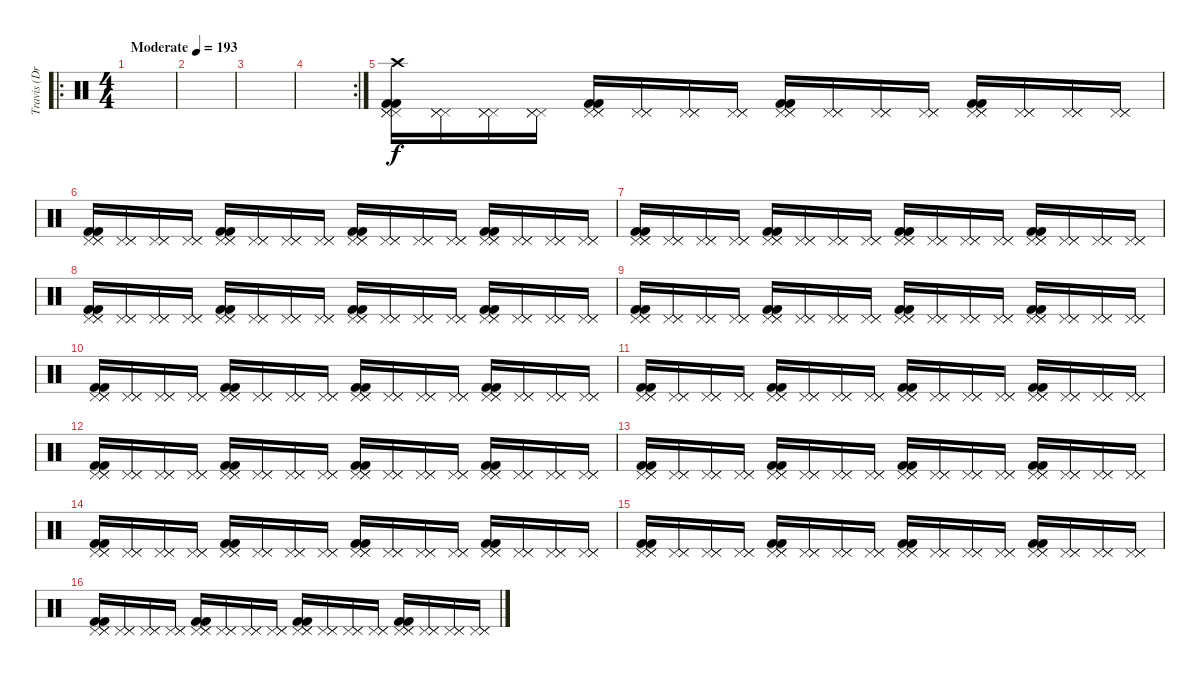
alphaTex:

\track ("Travis (Drums)" "Travis (Dr") {instrument percussion}
\staff {score}
\articulation defaults
\ro
\ts (4 4)
\tempo (193 "Moderate")
\clef neutral
\ks c
|
|
|
\rc 2
|
("Pedal Hi-Hat (hit)" "Pedal Hi-Hat (hit)" "Pedal Hi-Hat (hit)" "Kick (hit) 2" "Kick (hit) 2" "Crash high (hit)").16 ("Pedal Hi-Hat (hit)" "Pedal Hi-Hat (hit)" "Pedal Hi-Hat (hit)").16 ("Pedal Hi-Hat (hit)" "Pedal Hi-Hat (hit)" "Pedal Hi-Hat (hit)").16 ("Pedal Hi-Hat (hit)" "Pedal Hi-Hat (hit)" "Pedal Hi-Hat (hit)").16 ("Pedal Hi-Hat (hit)" "Pedal Hi-Hat (hit)" "Pedal Hi-Hat (hit)" "Kick (hit) 2" "Kick (hit) 2").16 ("Pedal Hi-Hat (hit)" "Pedal Hi-Hat (hit)" "Pedal Hi-Hat (hit)").16 ("Pedal Hi-Hat (hit)" "Pedal Hi-Hat (hit)" "Pedal Hi-Hat (hit)").16 ("Pedal Hi-Hat (hit)" "Pedal Hi-Hat (hit)" "Pedal Hi-Hat (hit)").16 ("Pedal Hi-Hat (hit)" "Pedal Hi-Hat (hit)" "Pedal Hi-Hat (hit)" "Kick (hit) 2" "Kick (hit) 2").16 ("Pedal Hi-Hat (hit)" "Pedal Hi-Hat (hit)" "Pedal Hi-Hat (hit)").16 ("Pedal Hi-Hat (hit)" "Pedal Hi-Hat (hit)" "Pedal Hi-Hat (hit)").16 ("Pedal Hi-Hat (hit)" "Pedal Hi-Hat (hit)" "Pedal Hi-Hat (hit)").16 ("Pedal Hi-Hat (hit)" "Pedal Hi-Hat (hit)" "Pedal Hi-Hat (hit)" "Kick (hit) 2" "Kick (hit) 2").16 ("Pedal Hi-Hat (hit)" "Pedal Hi-Hat (hit)" "Pedal Hi-Hat (hit)").16 ("Pedal Hi-Hat (hit)" "Pedal Hi-Hat (hit)" "Pedal Hi-Hat (hit)").16 ("Pedal Hi-Hat (hit)" "Pedal Hi-Hat (hit)" "Pedal Hi-Hat (hit)").16 |
("Pedal Hi-Hat (hit)" "Pedal Hi-Hat (hit)" "Pedal Hi-Hat (hit)" "Kick (hit) 2" "Kick (hit) 2").16 ("Pedal Hi-Hat (hit)" "Pedal Hi-Hat (hit)" "Pedal Hi-Hat (hit)").16 ("Pedal Hi-Hat (hit)" "Pedal Hi-Hat (hit)" "Pedal Hi-Hat (hit)").16 ("Pedal Hi-Hat (hit)" "Pedal Hi-Hat (hit)" "Pedal Hi-Hat (hit)").16 ("Pedal Hi-Hat (hit)" "Pedal Hi-Hat (hit)" "Pedal Hi-Hat (hit)" "Kick (hit) 2" "Kick (hit) 2").16 ("Pedal Hi-Hat (hit)" "Pedal Hi-Hat (hit)" "Pedal Hi-Hat (hit)").16 ("Pedal Hi-Hat (hit)" "Pedal Hi-Hat (hit)" "Pedal Hi-Hat (hit)").16 ("Pedal Hi-Hat (hit)" "Pedal Hi-Hat (hit)" "Pedal Hi-Hat (hit)").16 ("Pedal Hi-Hat (hit)" "Pedal Hi-Hat (hit)" "Pedal Hi-Hat (hit)" "Kick (hit) 2" "Kick (hit) 2").16 ("Pedal Hi-Hat (hit)" "Pedal Hi-Hat (hit)" "Pedal Hi-Hat (hit)").16 ("Pedal Hi-Hat (hit)" "Pedal Hi-Hat (hit)" "Pedal Hi-Hat (hit)").16 ("Pedal Hi-Hat (hit)" "Pedal Hi-Hat (hit)" "Pedal Hi-Hat (hit)").16 ("Pedal Hi-Hat (hit)" "Pedal Hi-Hat (hit)" "Pedal Hi-Hat (hit)" "Kick (hit) 2" "Kick (hit) 2").16 ("Pedal Hi-Hat (hit)" "Pedal Hi-Hat (hit)" "Pedal Hi-Hat (hit)").16 ("Pedal Hi-Hat (hit)" "Pedal Hi-Hat (hit)" "Pedal Hi-Hat (hit)").16 ("Pedal Hi-Hat (hit)" "Pedal Hi-Hat (hit)" "Pedal Hi-Hat (hit)").16 |
("Pedal Hi-Hat (hit)" "Pedal Hi-Hat (hit)" "Pedal Hi-Hat (hit)" "Kick (hit) 2" "Kick (hit) 2").16 ("Pedal Hi-Hat (hit)" "Pedal Hi-Hat (hit)" "Pedal Hi-Hat (hit)").16 ("Pedal Hi-Hat (hit)" "Pedal Hi-Hat (hit)" "Pedal Hi-Hat (hit)").16 ("Pedal Hi-Hat (hit)" "Pedal Hi-Hat (hit)" "Pedal Hi-Hat (hit)").16 ("Pedal Hi-Hat (hit)" "Pedal Hi-Hat (hit)" "Pedal Hi-Hat (hit)" "Kick (hit) 2" "Kick (hit) 2").16 ("Pedal Hi-Hat (hit)" "Pedal Hi-Hat (hit)" "Pedal Hi-Hat (hit)").16 ("Pedal Hi-Hat (hit)" "Pedal Hi-Hat (hit)" "Pedal Hi-Hat (hit)").16 ("Pedal Hi-Hat (hit)" "Pedal Hi-Hat (hit)" "Pedal Hi-Hat (hit)").16 ("Pedal Hi-Hat (hit)" "Pedal Hi-Hat (hit)" "Pedal Hi-Hat (hit)" "Kick (hit) 2" "Kick (hit) 2").16 ("Pedal Hi-Hat (hit)" "Pedal Hi-Hat (hit)" "Pedal Hi-Hat (hit)").16 ("Pedal Hi-Hat (hit)" "Pedal Hi-Hat (hit)" "Pedal Hi-Hat (hit)").16 ("Pedal Hi-Hat (hit)" "Pedal Hi-Hat (hit)" "Pedal Hi-Hat (hit)").16 ("Pedal Hi-Hat (hit)" "Pedal Hi-Hat (hit)" "Pedal Hi-Hat (hit)" "Kick (hit) 2" "Kick (hit) 2").16 ("Pedal Hi-Hat (hit)" "Pedal Hi-Hat (hit)" "Pedal Hi-Hat (hit)").16 ("Pedal Hi-Hat (hit)" "Pedal Hi-Hat (hit)" "Pedal Hi-Hat (hit)").16 ("Pedal Hi-Hat (hit)" "Pedal Hi-Hat (hit)" "Pedal Hi-Hat (hit)").16 |
("Pedal Hi-Hat (hit)" "Pedal Hi-Hat (hit)" "Pedal Hi-Hat (hit)" "Kick (hit) 2" "Kick (hit) 2").16 ("Pedal Hi-Hat (hit)" "Pedal Hi-Hat (hit)" "Pedal Hi-Hat (hit)").16 ("Pedal Hi-Hat (hit)" "Pedal Hi-Hat (hit)" "Pedal Hi-Hat (hit)").16 ("Pedal Hi-Hat (hit)" "Pedal Hi-Hat (hit)" "Pedal Hi-Hat (hit)").16 ("Pedal Hi-Hat (hit)" "Pedal Hi-Hat (hit)" "Pedal Hi-Hat (hit)" "Kick (hit) 2" "Kick (hit) 2").16 ("Pedal Hi-Hat (hit)" "Pedal Hi-Hat (hit)" "Pedal Hi-Hat (hit)").16 ("Pedal Hi-Hat (hit)" "Pedal Hi-Hat (hit)" "Pedal Hi-Hat (hit)").16 ("Pedal Hi-Hat (hit)" "Pedal Hi-Hat (hit)" "Pedal Hi-Hat (hit)").16 ("Pedal Hi-Hat (hit)" "Pedal Hi-Hat (hit)" "Pedal Hi-Hat (hit)" "Kick (hit) 2" "Kick (hit) 2").16 ("Pedal Hi-Hat (hit)" "Pedal Hi-Hat (hit)" "Pedal Hi-Hat (hit)").16 ("Pedal Hi-Hat (hit)" "Pedal Hi-Hat (hit)" "Pedal Hi-Hat (hit)").16 ("Pedal Hi-Hat (hit)" "Pedal Hi-Hat (hit)" "Pedal Hi-Hat (hit)").16 ("Pedal Hi-Hat (hit)" "Pedal Hi-Hat (hit)" "Pedal Hi-Hat (hit)" "Kick (hit) 2" "Kick (hit) 2").16 ("Pedal Hi-Hat (hit)" "Pedal Hi-Hat (hit)" "Pedal Hi-Hat (hit)").16 ("Pedal Hi-Hat (hit)" "Pedal Hi-Hat (hit)" "Pedal Hi-Hat (hit)").16 ("Pedal Hi-Hat (hit)" "Pedal Hi-Hat (hit)" "Pedal Hi-Hat (hit)").16 |
("Pedal Hi-Hat (hit)" "Pedal Hi-Hat (hit)" "Pedal Hi-Hat (hit)" "Kick (hit) 2" "Kick (hit) 2").16 ("Pedal Hi-Hat (hit)" "Pedal Hi-Hat (hit)" "Pedal Hi-Hat (hit)").16 ("Pedal Hi-Hat (hit)" "Pedal Hi-Hat (hit)" "Pedal Hi-Hat (hit)").16 ("Pedal Hi-Hat (hit)" "Pedal Hi-Hat (hit)" "Pedal Hi-Hat (hit)").16 ("Pedal Hi-Hat (hit)" "Pedal Hi-Hat (hit)" "Pedal Hi-Hat (hit)" "Kick (hit) 2" "Kick (hit) 2").16 ("Pedal Hi-Hat (hit)" "Pedal Hi-Hat (hit)" "Pedal Hi-Hat (hit)").16 ("Pedal Hi-Hat (hit)" "Pedal Hi-Hat (hit)" "Pedal Hi-Hat (hit)").16 ("Pedal Hi-Hat (hit)" "Pedal Hi-Hat (hit)" "Pedal Hi-Hat (hit)").16 ("Pedal Hi-Hat (hit)" "Pedal Hi-Hat (hit)" "Pedal Hi-Hat (hit)" "Kick (hit) 2" "Kick (hit) 2").16 ("Pedal Hi-Hat (hit)" "Pedal Hi-Hat (hit)" "Pedal Hi-Hat (hit)").16 ("Pedal Hi-Hat (hit)" "Pedal Hi-Hat (hit)" "Pedal Hi-Hat (hit)").16 ("Pedal Hi-Hat (hit)" "Pedal Hi-Hat (hit)" "Pedal Hi-Hat (hit)").16 ("Pedal Hi-Hat (hit)" "Pedal Hi-Hat (hit)" "Pedal Hi-Hat (hit)" "Kick (hit) 2" "Kick (hit) 2").16 ("Pedal Hi-Hat (hit)" "Pedal Hi-Hat (hit)" "Pedal Hi-Hat (hit)").16 ("Pedal Hi-Hat (hit)" "Pedal Hi-Hat (hit)" "Pedal Hi-Hat (hit)").16 ("Pedal Hi-Hat (hit)" "Pedal Hi-Hat (hit)" "Pedal Hi-Hat (hit)").16 |
("Pedal Hi-Hat (hit)" "Pedal Hi-Hat (hit)" "Pedal Hi-Hat (hit)" "Kick (hit) 2" "Kick (hit) 2").16 ("Pedal Hi-Hat (hit)" "Pedal Hi-Hat (hit)" "Pedal Hi-Hat (hit)").16 ("Pedal Hi-Hat (hit)" "Pedal Hi-Hat (hit)" "Pedal Hi-Hat (hit)").16 ("Pedal Hi-Hat (hit)" "Pedal Hi-Hat (hit)" "Pedal Hi-Hat (hit)").16 ("Pedal Hi-Hat (hit)" "Pedal Hi-Hat (hit)" "Pedal Hi-Hat (hit)" "Kick (hit) 2" "Kick (hit) 2").16 ("Pedal Hi-Hat (hit)" "Pedal Hi-Hat (hit)" "Pedal Hi-Hat (hit)").16 ("Pedal Hi-Hat (hit)" "Pedal Hi-Hat (hit)" "Pedal Hi-Hat (hit)").16 ("Pedal Hi-Hat (hit)" "Pedal Hi-Hat (hit)" "Pedal Hi-Hat (hit)").16 ("Pedal Hi-Hat (hit)" "Pedal Hi-Hat (hit)" "Pedal Hi-Hat (hit)" "Kick (hit) 2" "Kick (hit) 2").16 ("Pedal Hi-Hat (hit)" "Pedal Hi-Hat (hit)" "Pedal Hi-Hat (hit)").16 ("Pedal Hi-Hat (hit)" "Pedal Hi-Hat (hit)" "Pedal Hi-Hat (hit)").16 ("Pedal Hi-Hat (hit)" "Pedal Hi-Hat (hit)" "Pedal Hi-Hat (hit)").16 ("Pedal Hi-Hat (hit)" "Pedal Hi-Hat (hit)" "Pedal Hi-Hat (hit)" "Kick (hit) 2" "Kick (hit) 2").16 ("Pedal Hi-Hat (hit)" "Pedal Hi-Hat (hit)" "Pedal Hi-Hat (hit)").16 ("Pedal Hi-Hat (hit)" "Pedal Hi-Hat (hit)" "Pedal Hi-Hat (hit)").16 ("Pedal Hi-Hat (hit)" "Pedal Hi-Hat (hit)" "Pedal Hi-Hat (hit)").16 |
("Pedal Hi-Hat (hit)" "Pedal Hi-Hat (hit)" "Pedal Hi-Hat (hit)" "Kick (hit) 2" "Kick (hit) 2").16 ("Pedal Hi-Hat (hit)" "Pedal Hi-Hat (hit)" "Pedal Hi-Hat (hit)").16 ("Pedal Hi-Hat (hit)" "Pedal Hi-Hat (hit)" "Pedal Hi-Hat (hit)").16 ("Pedal Hi-Hat (hit)" "Pedal Hi-Hat (hit)" "Pedal Hi-Hat (hit)").16 ("Pedal Hi-Hat (hit)" "Pedal Hi-Hat (hit)" "Pedal Hi-Hat (hit)" "Kick (hit) 2" "Kick (hit) 2").16 ("Pedal Hi-Hat (hit)" "Pedal Hi-Hat (hit)" "Pedal Hi-Hat (hit)").16 ("Pedal Hi-Hat (hit)" "Pedal Hi-Hat (hit)" "Pedal Hi-Hat (hit)").16 ("Pedal Hi-Hat (hit)" "Pedal Hi-Hat (hit)" "Pedal Hi-Hat (hit)").16 ("Pedal Hi-Hat (hit)" "Pedal Hi-Hat (hit)" "Pedal Hi-Hat (hit)" "Kick (hit) 2" "Kick (hit) 2").16 ("Pedal Hi-Hat (hit)" "Pedal Hi-Hat (hit)" "Pedal Hi-Hat (hit)").16 ("Pedal Hi-Hat (hit)" "Pedal Hi-Hat (hit)" "Pedal Hi-Hat (hit)").16 ("Pedal Hi-Hat (hit)" "Pedal Hi-Hat (hit)" "Pedal Hi-Hat (hit)").16 ("Pedal Hi-Hat (hit)" "Pedal Hi-Hat (hit)" "Pedal Hi-Hat (hit)" "Kick (hit) 2" "Kick (hit) 2").16 ("Pedal Hi-Hat (hit)" "Pedal Hi-Hat (hit)" "Pedal Hi-Hat (hit)").16 ("Pedal Hi-Hat (hit)" "Pedal Hi-Hat (hit)" "Pedal Hi-Hat (hit)").16 ("Pedal Hi-Hat (hit)" "Pedal Hi-Hat (hit)" "Pedal Hi-Hat (hit)").16 |
("Pedal Hi-Hat (hit)" "Pedal Hi-Hat (hit)" "Pedal Hi-Hat (hit)" "Kick (hit) 2" "Kick (hit) 2").16 ("Pedal Hi-Hat (hit)" "Pedal Hi-Hat (hit)" "Pedal Hi-Hat (hit)").16 ("Pedal Hi-Hat (hit)" "Pedal Hi-Hat (hit)" "Pedal Hi-Hat (hit)").16 ("Pedal Hi-Hat (hit)" "Pedal Hi-Hat (hit)" "Pedal Hi-Hat (hit)").16 ("Pedal Hi-Hat (hit)" "Pedal Hi-Hat (hit)" "Pedal Hi-Hat (hit)" "Kick (hit) 2" "Kick (hit) 2").16 ("Pedal Hi-Hat (hit)" "Pedal Hi-Hat (hit)" "Pedal Hi-Hat (hit)").16 ("Pedal Hi-Hat (hit)" "Pedal Hi-Hat (hit)" "Pedal Hi-Hat (hit)").16 ("Pedal Hi-Hat (hit)" "Pedal Hi-Hat (hit)" "Pedal Hi-Hat (hit)").16 ("Pedal Hi-Hat (hit)" "Pedal Hi-Hat (hit)" "Pedal Hi-Hat (hit)" "Kick (hit) 2" "Kick (hit) 2").16 ("Pedal Hi-Hat (hit)" "Pedal Hi-Hat (hit)" "Pedal Hi-Hat (hit)").16 ("Pedal Hi-Hat (hit)" "Pedal Hi-Hat (hit)" "Pedal Hi-Hat (hit)").16 ("Pedal Hi-Hat (hit)" "Pedal Hi-Hat (hit)" "Pedal Hi-Hat (hit)").16 ("Pedal Hi-Hat (hit)" "Pedal Hi-Hat (hit)" "Pedal Hi-Hat (hit)" "Kick (hit) 2" "Kick (hit) 2").16 ("Pedal Hi-Hat (hit)" "Pedal Hi-Hat (hit)" "Pedal Hi-Hat (hit)").16 ("Pedal Hi-Hat (hit)" "Pedal Hi-Hat (hit)" "Pedal Hi-Hat (hit)").16 ("Pedal Hi-Hat (hit)" "Pedal Hi-Hat (hit)" "Pedal Hi-Hat (hit)").16 |
("Pedal Hi-Hat (hit)" "Pedal Hi-Hat (hit)" "Pedal Hi-Hat (hit)" "Kick (hit) 2" "Kick (hit) 2").16 ("Pedal Hi-Hat (hit)" "Pedal Hi-Hat (hit)" "Pedal Hi-Hat (hit)").16 ("Pedal Hi-Hat (hit)" "Pedal Hi-Hat (hit)" "Pedal Hi-Hat (hit)").16 ("Pedal Hi-Hat (hit)" "Pedal Hi-Hat (hit)" "Pedal Hi-Hat (hit)").16 ("Pedal Hi-Hat (hit)" "Pedal Hi-Hat (hit)" "Pedal Hi-Hat (hit)" "Kick (hit) 2" "Kick (hit) 2").16 ("Pedal Hi-Hat (hit)" "Pedal Hi-Hat (hit)" "Pedal Hi-Hat (hit)").16 ("Pedal Hi-Hat (hit)" "Pedal Hi-Hat (hit)" "Pedal Hi-Hat (hit)").16 ("Pedal Hi-Hat (hit)" "Pedal Hi-Hat (hit)" "Pedal Hi-Hat (hit)").16 ("Pedal Hi-Hat (hit)" "Pedal Hi-Hat (hit)" "Pedal Hi-Hat (hit)" "Kick (hit) 2" "Kick (hit) 2").16 ("Pedal Hi-Hat (hit)" "Pedal Hi-Hat (hit)" "Pedal Hi-Hat (hit)").16 ("Pedal Hi-Hat (hit)" "Pedal Hi-Hat (hit)" "Pedal Hi-Hat (hit)").16 ("Pedal Hi-Hat (hit)" "Pedal Hi-Hat (hit)" "Pedal Hi-Hat (hit)").16 ("Pedal Hi-Hat (hit)" "Pedal Hi-Hat (hit)" "Pedal Hi-Hat (hit)" "Kick (hit) 2" "Kick (hit) 2").16 ("Pedal Hi-Hat (hit)" "Pedal Hi-Hat (hit)" "Pedal Hi-Hat (hit)").16 ("Pedal Hi-Hat (hit)" "Pedal Hi-Hat (hit)" "Pedal Hi-Hat (hit)").16 ("Pedal Hi-Hat (hit)" "Pedal Hi-Hat (hit)" "Pedal Hi-Hat (hit)").16 |
("Pedal Hi-Hat (hit)" "Pedal Hi-Hat (hit)" "Pedal Hi-Hat (hit)" "Kick (hit) 2" "Kick (hit) 2").16 ("Pedal Hi-Hat (hit)" "Pedal Hi-Hat (hit)" "Pedal Hi-Hat (hit)").16 ("Pedal Hi-Hat (hit)" "Pedal Hi-Hat (hit)" "Pedal Hi-Hat (hit)").16 ("Pedal Hi-Hat (hit)" "Pedal Hi-Hat (hit)" "Pedal Hi-Hat (hit)").16 ("Pedal Hi-Hat (hit)" "Pedal Hi-Hat (hit)" "Pedal Hi-Hat (hit)" "Kick (hit) 2" "Kick (hit) 2").16 ("Pedal Hi-Hat (hit)" "Pedal Hi-Hat (hit)" "Pedal Hi-Hat (hit)").16 ("Pedal Hi-Hat (hit)" "Pedal Hi-Hat (hit)" "Pedal Hi-Hat (hit)").16 ("Pedal Hi-Hat (hit)" "Pedal Hi-Hat (hit)" "Pedal Hi-Hat (hit)").16 ("Pedal Hi-Hat (hit)" "Pedal Hi-Hat (hit)" "Pedal Hi-Hat (hit)" "Kick (hit) 2" "Kick (hit) 2").16 ("Pedal Hi-Hat (hit)" "Pedal Hi-Hat (hit)" "Pedal Hi-Hat (hit)").16 ("Pedal Hi-Hat (hit)" "Pedal Hi-Hat (hit)" "Pedal Hi-Hat (hit)").16 ("Pedal Hi-Hat (hit)" "Pedal Hi-Hat (hit)" "Pedal Hi-Hat (hit)").16 ("Pedal Hi-Hat (hit)" "Pedal Hi-Hat (hit)" "Pedal Hi-Hat (hit)" "Kick (hit) 2" "Kick (hit) 2").16 ("Pedal Hi-Hat (hit)" "Pedal Hi-Hat (hit)" "Pedal Hi-Hat (hit)").16 ("Pedal Hi-Hat (hit)" "Pedal Hi-Hat (hit)" "Pedal Hi-Hat (hit)").16 ("Pedal Hi-Hat (hit)" "Pedal Hi-Hat (hit)" "Pedal Hi-Hat (hit)").16 |
("Pedal Hi-Hat (hit)" "Pedal Hi-Hat (hit)" "Pedal Hi-Hat (hit)" "Kick (hit) 2" "Kick (hit) 2").16 ("Pedal Hi-Hat (hit)" "Pedal Hi-Hat (hit)" "Pedal Hi-Hat (hit)").16 ("Pedal Hi-Hat (hit)" "Pedal Hi-Hat (hit)" "Pedal Hi-Hat (hit)").16 ("Pedal Hi-Hat (hit)" "Pedal Hi-Hat (hit)" "Pedal Hi-Hat (hit)").16 ("Pedal Hi-Hat (hit)" "Pedal Hi-Hat (hit)" "Pedal Hi-Hat (hit)" "Kick (hit) 2" "Kick (hit) 2").16 ("Pedal Hi-Hat (hit)" "Pedal Hi-Hat (hit)" "Pedal Hi-Hat (hit)").16 ("Pedal Hi-Hat (hit)" "Pedal Hi-Hat (hit)" "Pedal Hi-Hat (hit)").16 ("Pedal Hi-Hat (hit)" "Pedal Hi-Hat (hit)" "Pedal Hi-Hat (hit)").16 ("Pedal Hi-Hat (hit)" "Pedal Hi-Hat (hit)" "Pedal Hi-Hat (hit)" "Kick (hit) 2" "Kick (hit) 2").16 ("Pedal Hi-Hat (hit)" "Pedal Hi-Hat (hit)" "Pedal Hi-Hat (hit)").16 ("Pedal Hi-Hat (hit)" "Pedal Hi-Hat (hit)" "Pedal Hi-Hat (hit)").16 ("Pedal Hi-Hat (hit)" "Pedal Hi-Hat (hit)" "Pedal Hi-Hat (hit)").16 ("Pedal Hi-Hat (hit)" "Pedal Hi-Hat (hit)" "Pedal Hi-Hat (hit)" "Kick (hit) 2" "Kick (hit) 2").16 ("Pedal Hi-Hat (hit)" "Pedal Hi-Hat (hit)" "Pedal Hi-Hat (hit)").16 ("Pedal Hi-Hat (hit)" "Pedal Hi-Hat (hit)" "Pedal Hi-Hat (hit)").16 ("Pedal Hi-Hat (hit)" "Pedal Hi-Hat (hit)" "Pedal Hi-Hat (hit)").16 |
("Pedal Hi-Hat (hit)" "Pedal Hi-Hat (hit)" "Pedal Hi-Hat (hit)" "Kick (hit) 2" "Kick (hit) 2").16 ("Pedal Hi-Hat (hit)" "Pedal Hi-Hat (hit)" "Pedal Hi-Hat (hit)").16 ("Pedal Hi-Hat (hit)" "Pedal Hi-Hat (hit)" "Pedal Hi-Hat (hit)").16 ("Pedal Hi-Hat (hit)" "Pedal Hi-Hat (hit)" "Pedal Hi-Hat (hit)").16 ("Pedal Hi-Hat (hit)" "Pedal Hi-Hat (hit)" "Pedal Hi-Hat (hit)" "Kick (hit) 2" "Kick (hit) 2").16 ("Pedal Hi-Hat (hit)" "Pedal Hi-Hat (hit)" "Pedal Hi-Hat (hit)").16 ("Pedal Hi-Hat (hit)" "Pedal Hi-Hat (hit)" "Pedal Hi-Hat (hit)").16 ("Pedal Hi-Hat (hit)" "Pedal Hi-Hat (hit)" "Pedal Hi-Hat (hit)").16 ("Pedal Hi-Hat (hit)" "Pedal Hi-Hat (hit)" "Pedal Hi-Hat (hit)" "Kick (hit) 2" "Kick (hit) 2").16 ("Pedal Hi-Hat (hit)" "Pedal Hi-Hat (hit)" "Pedal Hi-Hat (hit)").16 ("Pedal Hi-Hat (hit)" "Pedal Hi-Hat (hit)" "Pedal Hi-Hat (hit)").16 ("Pedal Hi-Hat (hit)" "Pedal Hi-Hat (hit)" "Pedal Hi-Hat (hit)").16 ("Pedal Hi-Hat (hit)" "Pedal Hi-Hat (hit)" "Pedal Hi-Hat (hit)" "Kick (hit) 2" "Kick (hit) 2").16 ("Pedal Hi-Hat (hit)" "Pedal Hi-Hat (hit)" "Pedal Hi-Hat (hit)").16 ("Pedal Hi-Hat (hit)" "Pedal Hi-Hat (hit)" "Pedal Hi-Hat (hit)").16 ("Pedal Hi-Hat (hit)" "Pedal Hi-Hat (hit)" "Pedal Hi-Hat (hit)").16
